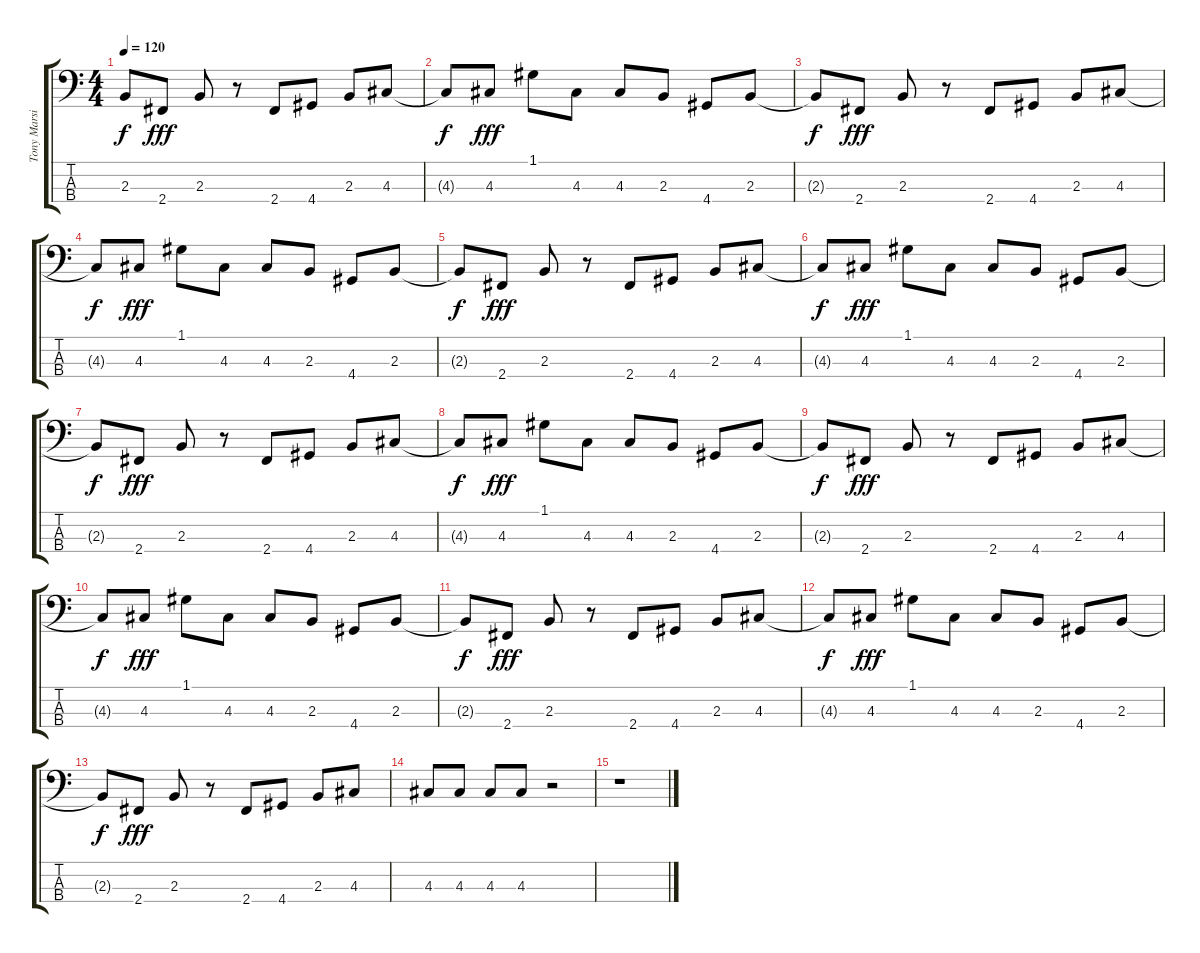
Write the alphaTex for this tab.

\track ("Tony Marsico" "Tony Marsi") {instrument slapbass1}
\staff {score tabs}
\tuning (G2 D2 A1 E1) {hide}
\ts (4 4)
\tempo 120
\clef f4
\ks c
2.3{t}.8{dy f} 2.4.8{dy fff} 2.3.8 r.8 2.4.8 4.4.8 2.3.8 4.3.8 |
4.3{t}.8{dy f} 4.3.8{dy fff} 1.1.8 4.3.8 4.3.8 2.3.8 4.4.8 2.3.8 |
2.3{t}.8{dy f} 2.4.8{dy fff} 2.3.8 r.8 2.4.8 4.4.8 2.3.8 4.3.8 |
4.3{t}.8{dy f} 4.3.8{dy fff} 1.1.8 4.3.8 4.3.8 2.3.8 4.4.8 2.3.8 |
2.3{t}.8{dy f} 2.4.8{dy fff} 2.3.8 r.8 2.4.8 4.4.8 2.3.8 4.3.8 |
4.3{t}.8{dy f} 4.3.8{dy fff} 1.1.8 4.3.8 4.3.8 2.3.8 4.4.8 2.3.8 |
2.3{t}.8{dy f} 2.4.8{dy fff} 2.3.8 r.8 2.4.8 4.4.8 2.3.8 4.3.8 |
4.3{t}.8{dy f} 4.3.8{dy fff} 1.1.8 4.3.8 4.3.8 2.3.8 4.4.8 2.3.8 |
2.3{t}.8{dy f} 2.4.8{dy fff} 2.3.8 r.8 2.4.8 4.4.8 2.3.8 4.3.8 |
4.3{t}.8{dy f} 4.3.8{dy fff} 1.1.8 4.3.8 4.3.8 2.3.8 4.4.8 2.3.8 |
2.3{t}.8{dy f} 2.4.8{dy fff} 2.3.8 r.8 2.4.8 4.4.8 2.3.8 4.3.8 |
4.3{t}.8{dy f} 4.3.8{dy fff} 1.1.8 4.3.8 4.3.8 2.3.8 4.4.8 2.3.8 |
2.3{t}.8{dy f} 2.4.8{dy fff} 2.3.8 r.8 2.4.8 4.4.8 2.3.8 4.3.8 |
4.3.8 4.3.8 4.3.8 4.3.8 r.2 |
r.1
